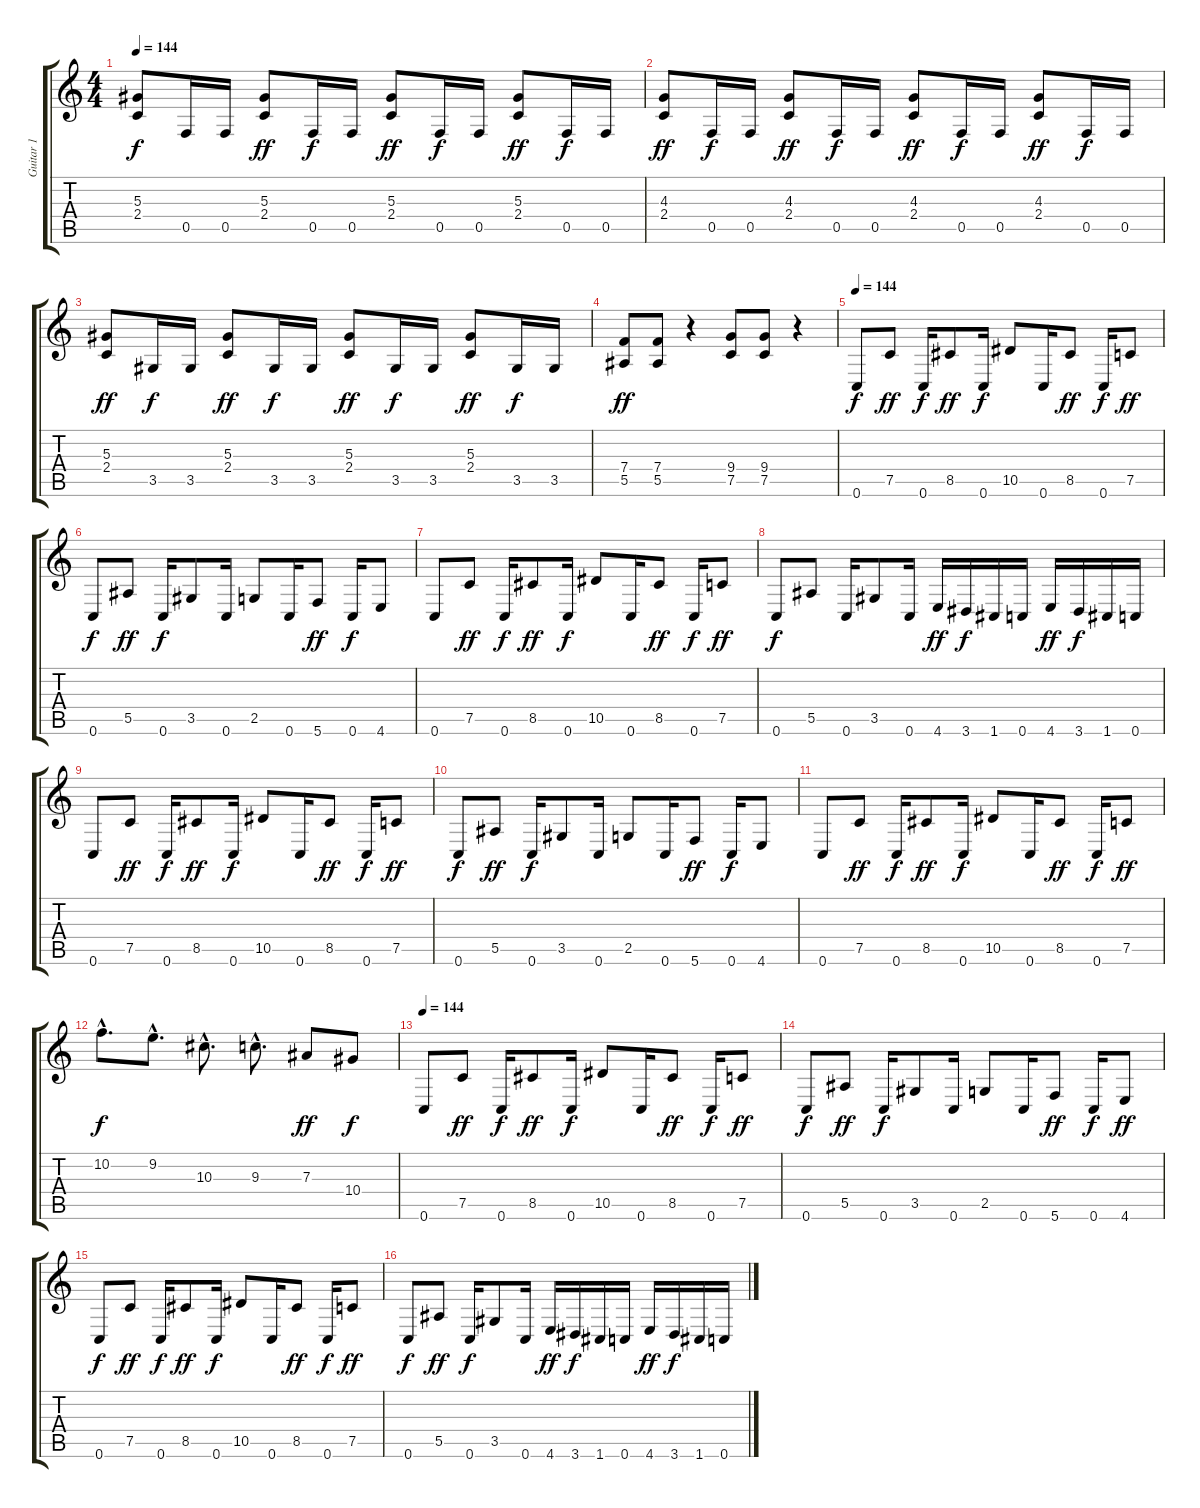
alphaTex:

\track ("Guitar 1" "Guitar 1") {instrument distortionguitar}
\staff {score tabs}
\tuning (C4 G3 Eb3 Bb2 F2 C2) {hide}
\ts (4 4)
\tempo 144
\clef g2
\ks c
(5.3{t} 2.4{t}).8{dy f} 0.5.16 0.5.16 (5.3 2.4).8{dy ff} 0.5.16{dy f} 0.5.16 (5.3 2.4).8{dy ff} 0.5.16{dy f} 0.5.16 (5.3 2.4).8{dy ff} 0.5.16{dy f} 0.5.16 |
(4.3 2.4).8{dy ff} 0.5.16{dy f} 0.5.16 (4.3 2.4).8{dy ff} 0.5.16{dy f} 0.5.16 (4.3 2.4).8{dy ff} 0.5.16{dy f} 0.5.16 (4.3 2.4).8{dy ff} 0.5.16{dy f} 0.5.16 |
(5.3 2.4).8{dy ff} 3.5.16{dy f} 3.5.16 (5.3 2.4).8{dy ff} 3.5.16{dy f} 3.5.16 (5.3 2.4).8{dy ff} 3.5.16{dy f} 3.5.16 (5.3 2.4).8{dy ff} 3.5.16{dy f} 3.5.16 |
(7.4 5.5).8{dy ff} (7.4 5.5).8 r.4 (9.4 7.5).8 (9.4 7.5).8 r.4 |
\tempo 144
0.6.8{dy f} 7.5.8{dy ff} 0.6.16{dy f} 8.5.8{dy ff} 0.6.16{dy f} 10.5.8 0.6.16 8.5.8{dy ff} 0.6.16{dy f} 7.5.8{dy ff} |
0.6.8{dy f} 5.5.8{dy ff} 0.6.16{dy f} 3.5.8 0.6.16 2.5.8 0.6.16 5.6.8{dy ff} 0.6.16{dy f} 4.6.8 |
0.6.8 7.5.8{dy ff} 0.6.16{dy f} 8.5.8{dy ff} 0.6.16{dy f} 10.5.8 0.6.16 8.5.8{dy ff} 0.6.16{dy f} 7.5.8{dy ff} |
0.6.8{dy f} 5.5.8 0.6.16 3.5.8 0.6.16 4.6.16{dy ff} 3.6.16{dy f} 1.6.16 0.6.16 4.6.16{dy ff} 3.6.16{dy f} 1.6.16 0.6.16 |
0.6.8 7.5.8{dy ff} 0.6.16{dy f} 8.5.8{dy ff} 0.6.16{dy f} 10.5.8 0.6.16 8.5.8{dy ff} 0.6.16{dy f} 7.5.8{dy ff} |
0.6.8{dy f} 5.5.8{dy ff} 0.6.16{dy f} 3.5.8 0.6.16 2.5.8 0.6.16 5.6.8{dy ff} 0.6.16{dy f} 4.6.8 |
0.6.8 7.5.8{dy ff} 0.6.16{dy f} 8.5.8{dy ff} 0.6.16{dy f} 10.5.8 0.6.16 8.5.8{dy ff} 0.6.16{dy f} 7.5.8{dy ff} |
10.2{hac}.8{d dy f} 9.2{hac}.8{d} 10.3{hac}.8{d} 9.3{hac}.8{d} 7.3.8{dy ff} 10.4.8{dy f} |
\tempo 144
0.6.8 7.5.8{dy ff} 0.6.16{dy f} 8.5.8{dy ff} 0.6.16{dy f} 10.5.8 0.6.16 8.5.8{dy ff} 0.6.16{dy f} 7.5.8{dy ff} |
0.6.8{dy f} 5.5.8{dy ff} 0.6.16{dy f} 3.5.8 0.6.16 2.5.8 0.6.16 5.6.8{dy ff} 0.6.16{dy f} 4.6.8{dy ff} |
0.6.8{dy f} 7.5.8{dy ff} 0.6.16{dy f} 8.5.8{dy ff} 0.6.16{dy f} 10.5.8 0.6.16 8.5.8{dy ff} 0.6.16{dy f} 7.5.8{dy ff} |
0.6.8{dy f} 5.5.8{dy ff} 0.6.16{dy f} 3.5.8 0.6.16 4.6.16{dy ff} 3.6.16{dy f} 1.6.16 0.6.16 4.6.16{dy ff} 3.6.16{dy f} 1.6.16 0.6.16
